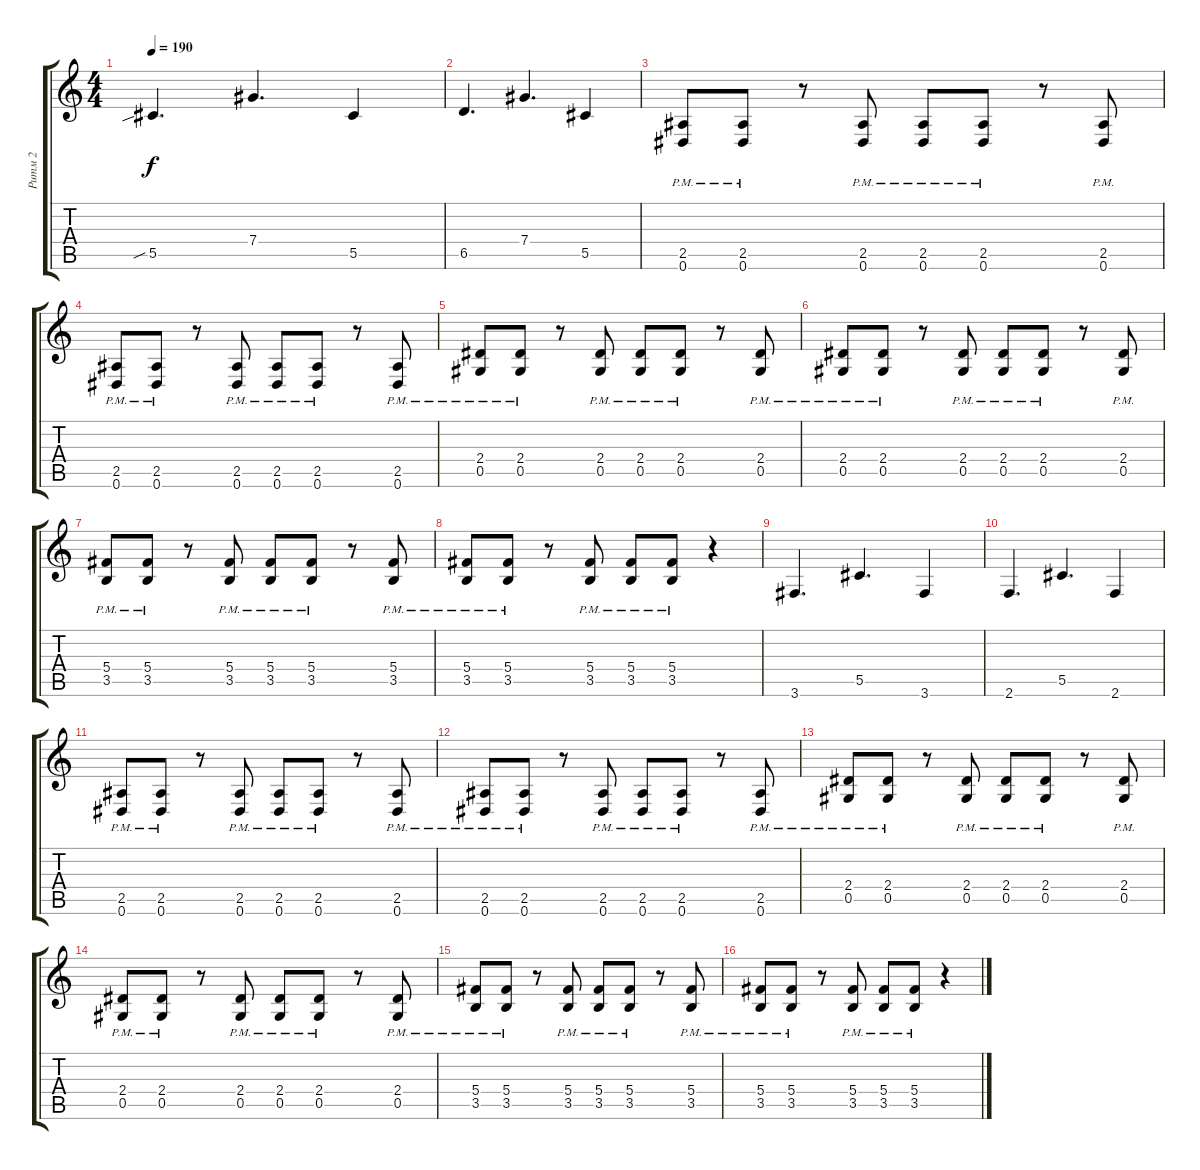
\track ("Ритм 2" "Ритм 2") {instrument distortionguitar}
\staff {score tabs}
\tuning (Eb4 Bb3 Gb3 Db3 Ab2 Eb2) {hide}
\ts (4 4)
\tempo 190
\clef g2
\ks c
5.5{sib}.4{d dy f} 7.4.4{d} 5.5.4 |
6.5.4{d} 7.4.4{d} 5.5.4 |
(2.5{pm} 0.6{pm}).8 (2.5{pm} 0.6{pm}).8 r.8 (2.5{pm} 0.6{pm}).8 (2.5{pm} 0.6{pm}).8 (2.5{pm} 0.6{pm}).8 r.8 (2.5{pm} 0.6{pm}).8 |
(2.5{pm} 0.6{pm}).8 (2.5{pm} 0.6{pm}).8 r.8 (2.5{pm} 0.6{pm}).8 (2.5{pm} 0.6{pm}).8 (2.5{pm} 0.6{pm}).8 r.8 (2.5{pm} 0.6{pm}).8 |
(2.4{pm} 0.5{pm}).8 (2.4{pm} 0.5{pm}).8 r.8 (2.4{pm} 0.5{pm}).8 (2.4{pm} 0.5{pm}).8 (2.4{pm} 0.5{pm}).8 r.8 (2.4{pm} 0.5{pm}).8 |
(2.4{pm} 0.5{pm}).8 (2.4{pm} 0.5{pm}).8 r.8 (2.4{pm} 0.5{pm}).8 (2.4{pm} 0.5{pm}).8 (2.4{pm} 0.5{pm}).8 r.8 (2.4{pm} 0.5{pm}).8 |
(5.4{pm} 3.5{pm}).8 (5.4{pm} 3.5{pm}).8 r.8 (5.4{pm} 3.5{pm}).8 (5.4{pm} 3.5{pm}).8 (5.4{pm} 3.5{pm}).8 r.8 (5.4{pm} 3.5{pm}).8 |
(5.4{pm} 3.5{pm}).8 (5.4{pm} 3.5{pm}).8 r.8 (5.4{pm} 3.5{pm}).8 (5.4{pm} 3.5{pm}).8 (5.4{pm} 3.5{pm}).8 r.4 |
3.6.4{d} 5.5.4{d} 3.6.4 |
2.6.4{d} 5.5.4{d} 2.6.4 |
(2.5{pm} 0.6{pm}).8 (2.5{pm} 0.6{pm}).8 r.8 (2.5{pm} 0.6{pm}).8 (2.5{pm} 0.6{pm}).8 (2.5{pm} 0.6{pm}).8 r.8 (2.5{pm} 0.6{pm}).8 |
(2.5{pm} 0.6{pm}).8 (2.5{pm} 0.6{pm}).8 r.8 (2.5{pm} 0.6{pm}).8 (2.5{pm} 0.6{pm}).8 (2.5{pm} 0.6{pm}).8 r.8 (2.5{pm} 0.6{pm}).8 |
(2.4{pm} 0.5{pm}).8 (2.4{pm} 0.5{pm}).8 r.8 (2.4{pm} 0.5{pm}).8 (2.4{pm} 0.5{pm}).8 (2.4{pm} 0.5{pm}).8 r.8 (2.4{pm} 0.5{pm}).8 |
(2.4{pm} 0.5{pm}).8 (2.4{pm} 0.5{pm}).8 r.8 (2.4{pm} 0.5{pm}).8 (2.4{pm} 0.5{pm}).8 (2.4{pm} 0.5{pm}).8 r.8 (2.4{pm} 0.5{pm}).8 |
(5.4{pm} 3.5{pm}).8 (5.4{pm} 3.5{pm}).8 r.8 (5.4{pm} 3.5{pm}).8 (5.4{pm} 3.5{pm}).8 (5.4{pm} 3.5{pm}).8 r.8 (5.4{pm} 3.5{pm}).8 |
(5.4{pm} 3.5{pm}).8 (5.4{pm} 3.5{pm}).8 r.8 (5.4{pm} 3.5{pm}).8 (5.4{pm} 3.5{pm}).8 (5.4{pm} 3.5{pm}).8 r.4
